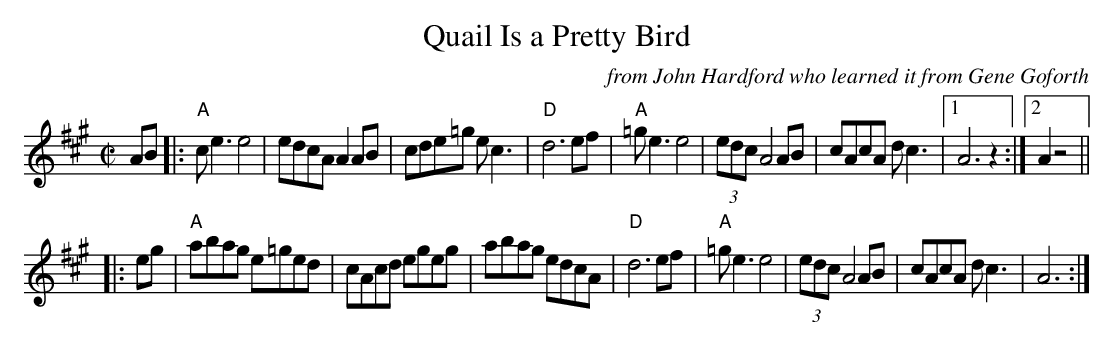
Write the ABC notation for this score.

X:1
T: Quail Is a Pretty Bird
O: from John Hardford who learned it from Gene Goforth
M: C|
L: 1/8
K: A
AB |:\
"A"ce3 e4 | edcA A2AB | cde=g ec3 | "D"d6 ef |\
"A"=ge3 e4 | (3edc A4 AB | cAcA dc3 |1 A6 z2 :|2 A2 z4 ||
|: eg |\
"A"abag e=ged | cAcd egeg | abag edcA | "D"d6 ef |\
"A"=ge3 e4 |  (3edc A4 AB | cAcA dc3 | A6 :|
